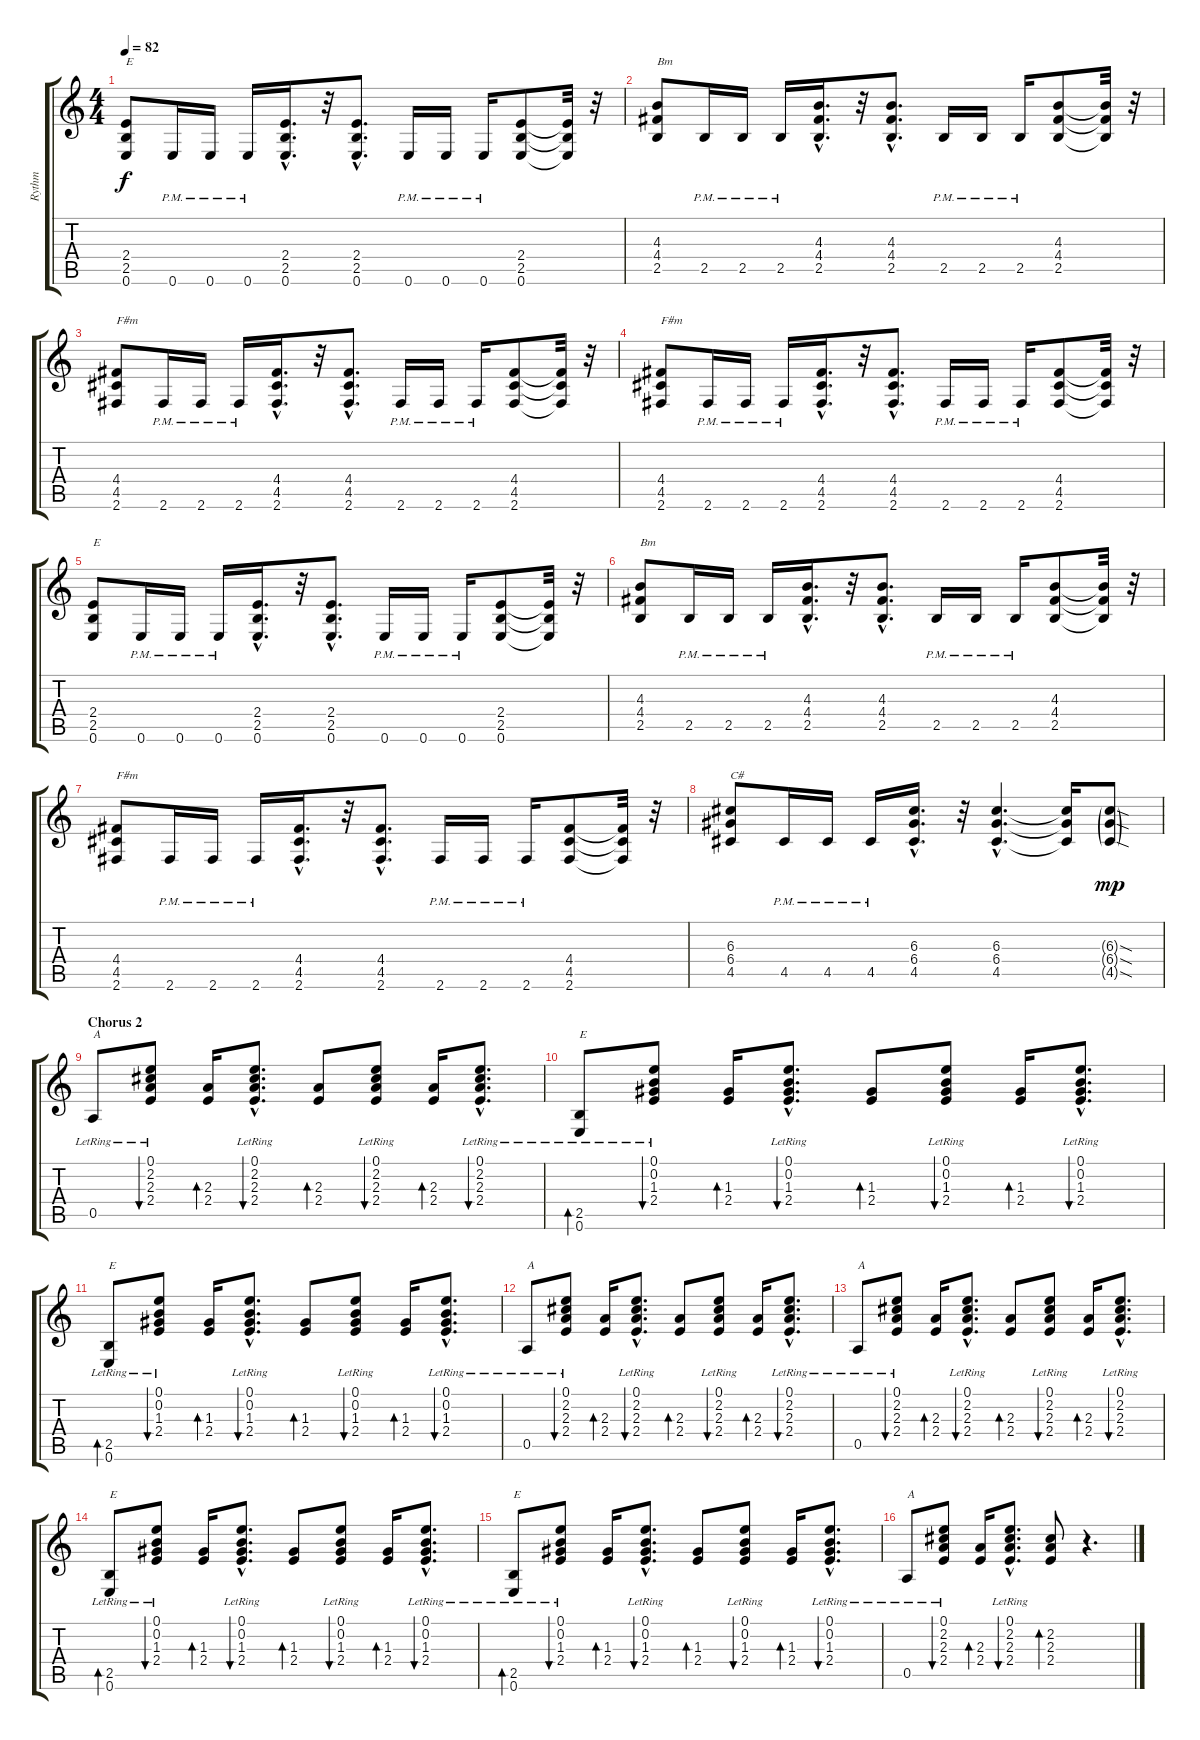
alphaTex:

\track ("Rythm" "Rythm") {instrument distortionguitar}
\staff {score tabs}
\tuning (E4 B3 G3 D3 A2 E2) {hide}
\ts (4 4)
\tempo 82
\clef g2
\ks c
(2.4 2.5 0.6).8{txt "E" dy f} 0.6{pm}.16 0.6{pm}.16 0.6{pm}.16 (2.4{hac} 2.5{hac} 0.6{hac}).16{d} r.32 (2.4{hac} 2.5{hac} 0.6{hac}).8{d} 0.6{pm}.16 0.6{pm}.16 0.6{pm}.16 (2.4 2.5 0.6).8 (2.4{t} 2.5{t} 0.6{t}).32 r.32 |
(4.3 4.4 2.5).8{txt "Bm"} 2.5{pm}.16 2.5{pm}.16 2.5{pm}.16 (4.3{hac} 4.4{hac} 2.5{hac}).16{d} r.32 (4.3{hac} 4.4{hac} 2.5{hac}).8{d} 2.5{pm}.16 2.5{pm}.16 2.5{pm}.16 (4.3 4.4 2.5).8 (4.3{t} 4.4{t} 2.5{t}).32 r.32 |
(4.4 4.5 2.6).8{txt "F#m"} 2.6{pm}.16 2.6{pm}.16 2.6{pm}.16 (4.4{hac} 4.5{hac} 2.6{hac}).16{d} r.32 (4.4{hac} 4.5{hac} 2.6{hac}).8{d} 2.6{pm}.16 2.6{pm}.16 2.6{pm}.16 (4.4 4.5 2.6).8 (4.4{t} 4.5{t} 2.6{t}).32 r.32 |
\section ("" "")
(4.4 4.5 2.6).8{txt "F#m"} 2.6{pm}.16 2.6{pm}.16 2.6{pm}.16 (4.4{hac} 4.5{hac} 2.6{hac}).16{d} r.32 (4.4{hac} 4.5{hac} 2.6{hac}).8{d} 2.6{pm}.16 2.6{pm}.16 2.6{pm}.16 (4.4 4.5 2.6).8 (4.4{t} 4.5{t} 2.6{t}).32 r.32 |
(2.4 2.5 0.6).8{txt "E"} 0.6{pm}.16 0.6{pm}.16 0.6{pm}.16 (2.4{hac} 2.5{hac} 0.6{hac}).16{d} r.32 (2.4{hac} 2.5{hac} 0.6{hac}).8{d} 0.6{pm}.16 0.6{pm}.16 0.6{pm}.16 (2.4 2.5 0.6).8 (2.4{t} 2.5{t} 0.6{t}).32 r.32 |
(4.3 4.4 2.5).8{txt "Bm"} 2.5{pm}.16 2.5{pm}.16 2.5{pm}.16 (4.3{hac} 4.4{hac} 2.5{hac}).16{d} r.32 (4.3{hac} 4.4{hac} 2.5{hac}).8{d} 2.5{pm}.16 2.5{pm}.16 2.5{pm}.16 (4.3 4.4 2.5).8 (4.3{t} 4.4{t} 2.5{t}).32 r.32 |
(4.4 4.5 2.6).8{txt "F#m"} 2.6{pm}.16 2.6{pm}.16 2.6{pm}.16 (4.4{hac} 4.5{hac} 2.6{hac}).16{d} r.32 (4.4{hac} 4.5{hac} 2.6{hac}).8{d} 2.6{pm}.16 2.6{pm}.16 2.6{pm}.16 (4.4 4.5 2.6).8 (4.4{t} 4.5{t} 2.6{t}).32 r.32 |
(6.3 6.4 4.5).8{txt "C#"} 4.5{pm}.16 4.5{pm}.16 4.5{pm}.16 (6.3{hac} 6.4{hac} 4.5{hac}).16{d} r.32 (6.3{hac} 6.4{hac} 4.5{hac}).4{d} (6.3{t} 6.4{t} 4.5{t}).16 (6.3{sod g} 6.4{sod g} 4.5{sod g}).8{dy mp} |
\section ("" "Chorus 2")
0.5{lr}.8{txt "A"} (0.1{lr} 2.2{lr} 2.3{lr} 2.4{lr}).8{bu 480} (2.3 2.4).16{bd 480} (0.1{hac lr} 2.2{hac lr} 2.3{hac lr} 2.4{hac lr}).8{d bu 480} (2.3 2.4).8{bd 480} (0.1{lr} 2.2{lr} 2.3{lr} 2.4{lr}).8{bu 480} (2.3 2.4).16{bd 480} (0.1{hac lr} 2.2{hac lr} 2.3{hac lr} 2.4{hac lr}).8{d bu 480} |
(2.5{lr} 0.6{lr}).8{bd 240 txt "E"} (0.1{lr} 0.2{lr} 1.3{lr} 2.4{lr}).8{bu 480} (1.3 2.4).16{bd 480} (0.1{hac lr} 0.2{hac lr} 1.3{hac lr} 2.4{hac lr}).8{d bu 480} (1.3 2.4).8{bd 480} (0.1{lr} 0.2{lr} 1.3{lr} 2.4{lr}).8{bu 480} (1.3 2.4).16{bd 480} (0.1{hac lr} 0.2{hac lr} 1.3{hac lr} 2.4{hac lr}).8{d bu 480} |
(2.5{lr} 0.6{lr}).8{bd 240 txt "E"} (0.1{lr} 0.2{lr} 1.3{lr} 2.4{lr}).8{bu 480} (1.3 2.4).16{bd 480} (0.1{hac lr} 0.2{hac lr} 1.3{hac lr} 2.4{hac lr}).8{d bu 480} (1.3 2.4).8{bd 480} (0.1{lr} 0.2{lr} 1.3{lr} 2.4{lr}).8{bu 480} (1.3 2.4).16{bd 480} (0.1{hac lr} 0.2{hac lr} 1.3{hac lr} 2.4{hac lr}).8{d bu 480} |
0.5{lr}.8{txt "A"} (0.1{lr} 2.2{lr} 2.3{lr} 2.4{lr}).8{bu 480} (2.3 2.4).16{bd 480} (0.1{hac lr} 2.2{hac lr} 2.3{hac lr} 2.4{hac lr}).8{d bu 480} (2.3 2.4).8{bd 480} (0.1{lr} 2.2{lr} 2.3{lr} 2.4{lr}).8{bu 480} (2.3 2.4).16{bd 480} (0.1{hac lr} 2.2{hac lr} 2.3{hac lr} 2.4{hac lr}).8{d bu 480} |
\section ("" "")
0.5{lr}.8{txt "A"} (0.1{lr} 2.2{lr} 2.3{lr} 2.4{lr}).8{bu 480} (2.3 2.4).16{bd 480} (0.1{hac lr} 2.2{hac lr} 2.3{hac lr} 2.4{hac lr}).8{d bu 480} (2.3 2.4).8{bd 480} (0.1{lr} 2.2{lr} 2.3{lr} 2.4{lr}).8{bu 480} (2.3 2.4).16{bd 480} (0.1{hac lr} 2.2{hac lr} 2.3{hac lr} 2.4{hac lr}).8{d bu 480} |
(2.5{lr} 0.6{lr}).8{bd 240 txt "E"} (0.1{lr} 0.2{lr} 1.3{lr} 2.4{lr}).8{bu 480} (1.3 2.4).16{bd 480} (0.1{hac lr} 0.2{hac lr} 1.3{hac lr} 2.4{hac lr}).8{d bu 480} (1.3 2.4).8{bd 480} (0.1{lr} 0.2{lr} 1.3{lr} 2.4{lr}).8{bu 480} (1.3 2.4).16{bd 480} (0.1{hac lr} 0.2{hac lr} 1.3{hac lr} 2.4{hac lr}).8{d bu 480} |
(2.5{lr} 0.6{lr}).8{bd 240 txt "E"} (0.1{lr} 0.2{lr} 1.3{lr} 2.4{lr}).8{bu 480} (1.3 2.4).16{bd 480} (0.1{hac lr} 0.2{hac lr} 1.3{hac lr} 2.4{hac lr}).8{d bu 480} (1.3 2.4).8{bd 480} (0.1{lr} 0.2{lr} 1.3{lr} 2.4{lr}).8{bu 480} (1.3 2.4).16{bd 480} (0.1{hac lr} 0.2{hac lr} 1.3{hac lr} 2.4{hac lr}).8{d bu 480} |
0.5{lr}.8{txt "A"} (0.1{lr} 2.2{lr} 2.3{lr} 2.4{lr}).8{bu 480} (2.3 2.4).16{bd 480} (0.1{hac lr} 2.2{hac lr} 2.3{hac lr} 2.4{hac lr}).8{d bu 480} (2.2 2.3 2.4).8{bd 480} r.4{d}
